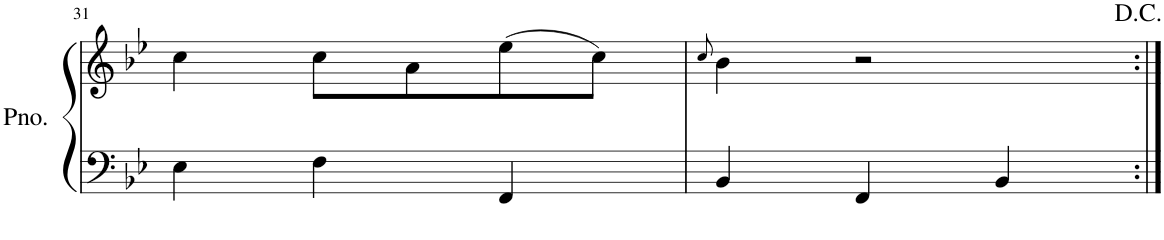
**kern	**kern
*part1	*part1
*staff2	*staff1
*I"Piano	*
*I'Pno.	*
!!LO:PB:g=z
*clefF4	*clefG2
*k[b-e-]	*k[b-e-]
*M3/4	*M3/4
=31	=31
4E-\	4cc\
4F\	8cc\L
.	8a\
4FF/	(8ee-\
.	8cc\J)
=32	=32
.	8qcc/
4BB-/	4b-\
4FF/	2r
4BB-/	.
=:|!	=:|!
*-	*-
